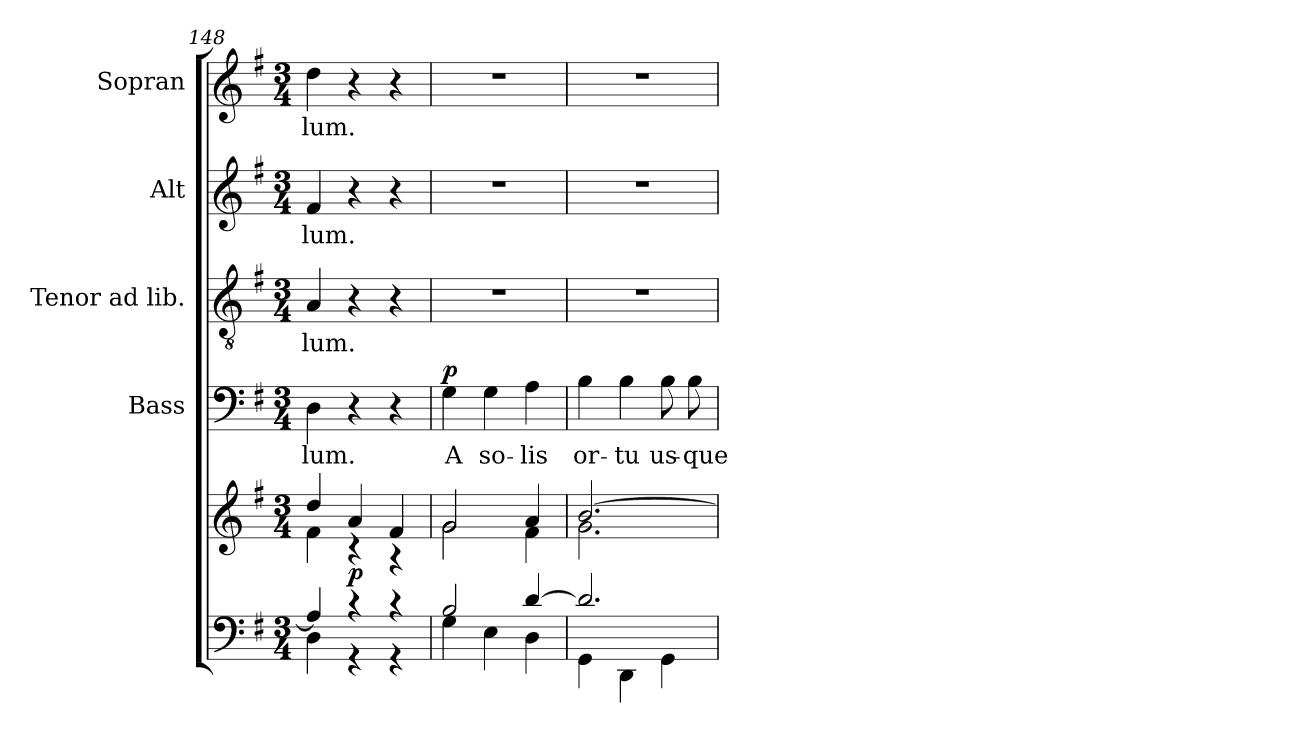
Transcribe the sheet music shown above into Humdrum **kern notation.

**kern	**kern	**dynam	**kern	**text	**dynam	**kern	**text	**kern	**text	**kern	**text
*part5	*part5	*part5	*part4	*part4	*part4	*part3	*part3	*part2	*part2	*part1	*part1
*staff6	*staff5	*staff5/6	*staff4	*staff4	*staff4	*staff3	*staff3	*staff2	*staff2	*staff1	*staff1
*	*	*	*I"Bass	*	*	*I"Tenor ad lib.	*	*I"Alt	*	*I"Sopran	*
*	*	*	*I'B.	*	*	*I'T.	*	*I'A.	*	*I'S.	*
*clefF4	*clefG2	*	*clefF4	*	*	*clefGv2	*	*clefG2	*	*clefG2	*
*k[f#]	*k[f#]	*	*k[f#]	*	*	*k[f#]	*	*k[f#]	*	*k[f#]	*
*G:	*G:	*	*G:	*	*	*G:	*	*G:	*	*G:	*
*M3/4	*M3/4	*	*M3/4	*	*	*M3/4	*	*M3/4	*	*M3/4	*
=148	=148	=148	=148	=148	=148	=148	=148	=148	=148	=148	=148
*^	*^	*	*	*	*	*	*	*	*	*	*
!	!	!	!	!	!	!LO:LY:b	!	!	!LO:LY:b	!	!LO:LY:b	!	!LO:LY:b
4A/]	4D\	4dd/	4f#\	.	4D\	-lum.	.	4A/	-lum.	4f#/	-lum.	4dd\	-lum.
!	!	!	!	!LO:DY:b	!	!	!	!	!	!	!	!	!
4r	4r	4a/	4rc	p	4r	.	.	4r	.	4r	.	4r	.
4r	4r	4f#/	4rA	.	4r	.	.	4r	.	4r	.	4r	.
!!LO:PB:g=z
=149	=149	=149	=149	=149	=149	=149	=149	=149	=149	=149	=149	=149	=149
!	!	!	!	!	!	!LO:LY:b	!LO:DY:a	!	!	!	!	!	!
2B/	4G\	2g/	2g\	.	4G\	A	p	2.r	.	2.r	.	2.r	.
!	!	!	!	!	!	!LO:LY:b	!	!	!	!	!	!	!
.	4E\	.	.	.	4G\	so-	.	.	.	.	.	.	.
!	!	!	!	!	!	!LO:LY:b	!	!	!	!	!	!	!
[>4d/	4D\	4a/	4f#\	.	4A\	-lis	.	.	.	.	.	.	.
=150	=150	=150	=150	=150	=150	=150	=150	=150	=150	=150	=150	=150	=150
!	!	!	!	!	!	!LO:LY:b	!	!	!	!	!	!	!
2.d/]	4GG\	[>2.b/	2.g\	.	4B\	or-	.	2.r	.	2.r	.	2.r	.
!	!	!	!	!	!	!LO:LY:b	!	!	!	!	!	!	!
.	4DD\	.	.	.	4B\	-tu	.	.	.	.	.	.	.
!	!	!	!	!	!	!LO:LY:b	!	!	!	!	!	!	!
.	4GG\	.	.	.	8B\	us-	.	.	.	.	.	.	.
!	!	!	!	!	!	!LO:LY:b	!	!	!	!	!	!	!
.	.	.	.	.	8B\	-que	.	.	.	.	.	.	.
*v	*v	*	*	*	*	*	*	*	*	*	*	*	*
*	*v	*v	*	*	*	*	*	*	*	*	*	*
=	=	=	=	=	=	=	=	=	=	=	=
*-	*-	*-	*-	*-	*-	*-	*-	*-	*-	*-	*-
